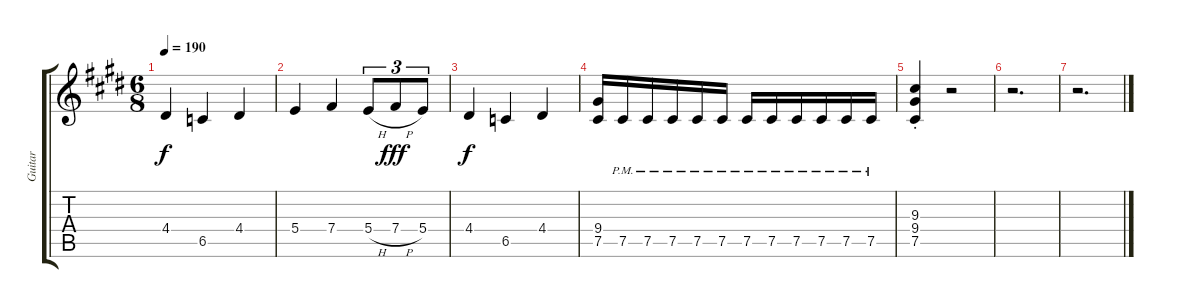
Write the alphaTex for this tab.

\track ("Guitar" "Guitar") {instrument distortionguitar}
\staff {score tabs}
\tuning (Db4 Ab3 E3 B2 Gb2 B1) {hide}
\ts (6 8)
\tempo 190
\clef g2
\ks c#minor
4.4.4{dy f} 6.5.4 4.4.4 |
5.4.4 7.4.4 5.4{h}.8{tu (3 2)} 7.4{h}.8{tu (3 2) dy fff} 5.4.8{tu (3 2)} |
4.4.4{dy f} 6.5.4 4.4.4 |
(9.4 7.5).16 7.5{pm}.16 7.5{pm}.16 7.5{pm}.16 7.5{pm}.16 7.5{pm}.16 7.5{pm}.16 7.5{pm}.16 7.5{pm}.16 7.5{pm}.16 7.5{pm}.16 7.5{pm}.16 |
(9.3{st} 9.4{st} 7.5{st}).4 r.2 |
r.2{d} |
r.2{d}
